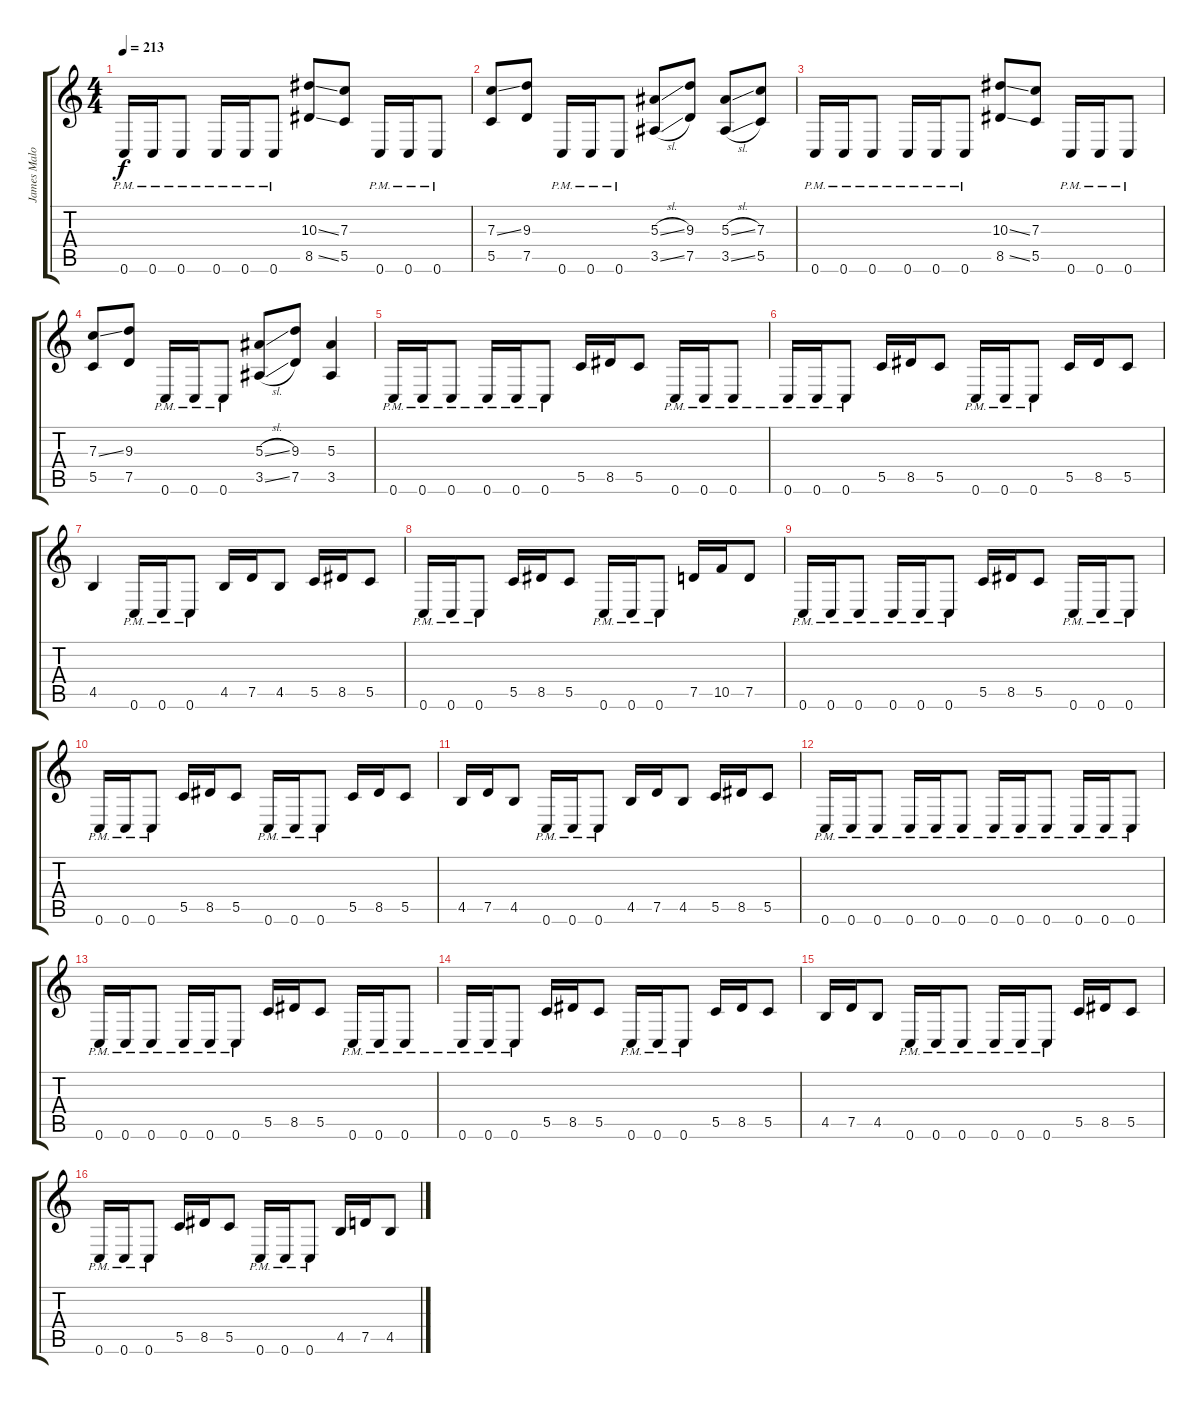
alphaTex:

\track ("James Malone Rhythm/Solo" "James Malo") {instrument distortionguitar}
\staff {score tabs}
\tuning (D4 A3 F3 C3 G2 C2) {hide}
\ts (4 4)
\tempo 213
\clef g2
\ks c
0.6{pm}.16{dy f} 0.6{pm}.16 0.6{pm}.8 0.6{pm}.16 0.6{pm}.16 0.6{pm}.8 (10.3{ss} 8.5{ss}).8 (7.3 5.5).8 0.6{pm}.16 0.6{pm}.16 0.6{pm}.8 |
(7.3{ss} 5.5).8 (9.3 7.5).8 0.6{pm}.16 0.6{pm}.16 0.6{pm}.8 (5.3{sl} 3.5{sl}).8 (9.3 7.5).8 (5.3{sl} 3.5{sl}).8 (7.3 5.5).8 |
0.6{pm}.16 0.6{pm}.16 0.6{pm}.8 0.6{pm}.16 0.6{pm}.16 0.6{pm}.8 (10.3{ss} 8.5{ss}).8 (7.3 5.5).8 0.6{pm}.16 0.6{pm}.16 0.6{pm}.8 |
(7.3{ss} 5.5).8 (9.3 7.5).8 0.6{pm}.16 0.6{pm}.16 0.6{pm}.8 (5.3{sl} 3.5{sl}).8 (9.3 7.5).8 (5.3 3.5).4 |
0.6{pm}.16 0.6{pm}.16 0.6{pm}.8 0.6{pm}.16 0.6{pm}.16 0.6{pm}.8 5.5.16 8.5.16 5.5.8 0.6{pm}.16 0.6{pm}.16 0.6{pm}.8 |
0.6{pm}.16 0.6{pm}.16 0.6{pm}.8 5.5.16 8.5.16 5.5.8 0.6{pm}.16 0.6{pm}.16 0.6{pm}.8 5.5.16 8.5.16 5.5.8 |
4.5.4 0.6{pm}.16 0.6{pm}.16 0.6{pm}.8 4.5.16 7.5.16 4.5.8 5.5.16 8.5.16 5.5.8 |
0.6{pm}.16 0.6{pm}.16 0.6{pm}.8 5.5.16 8.5.16 5.5.8 0.6{pm}.16 0.6{pm}.16 0.6{pm}.8 7.5.16 10.5.16 7.5.8 |
0.6{pm}.16 0.6{pm}.16 0.6{pm}.8 0.6{pm}.16 0.6{pm}.16 0.6{pm}.8 5.5.16 8.5.16 5.5.8 0.6{pm}.16 0.6{pm}.16 0.6{pm}.8 |
0.6{pm}.16 0.6{pm}.16 0.6{pm}.8 5.5.16 8.5.16 5.5.8 0.6{pm}.16 0.6{pm}.16 0.6{pm}.8 5.5.16 8.5.16 5.5.8 |
4.5.16 7.5.16 4.5.8 0.6{pm}.16 0.6{pm}.16 0.6{pm}.8 4.5.16 7.5.16 4.5.8 5.5.16 8.5.16 5.5.8 |
0.6{pm}.16 0.6{pm}.16 0.6{pm}.8 0.6{pm}.16 0.6{pm}.16 0.6{pm}.8 0.6{pm}.16 0.6{pm}.16 0.6{pm}.8 0.6{pm}.16 0.6{pm}.16 0.6{pm}.8 |
0.6{pm}.16 0.6{pm}.16 0.6{pm}.8 0.6{pm}.16 0.6{pm}.16 0.6{pm}.8 5.5.16 8.5.16 5.5.8 0.6{pm}.16 0.6{pm}.16 0.6{pm}.8 |
0.6{pm}.16 0.6{pm}.16 0.6{pm}.8 5.5.16 8.5.16 5.5.8 0.6{pm}.16 0.6{pm}.16 0.6{pm}.8 5.5.16 8.5.16 5.5.8 |
4.5.16 7.5.16 4.5.8 0.6{pm}.16 0.6{pm}.16 0.6{pm}.8 0.6{pm}.16 0.6{pm}.16 0.6{pm}.8 5.5.16 8.5.16 5.5.8 |
0.6{pm}.16 0.6{pm}.16 0.6{pm}.8 5.5.16 8.5.16 5.5.8 0.6{pm}.16 0.6{pm}.16 0.6{pm}.8 4.5.16 7.5.16 4.5.8
